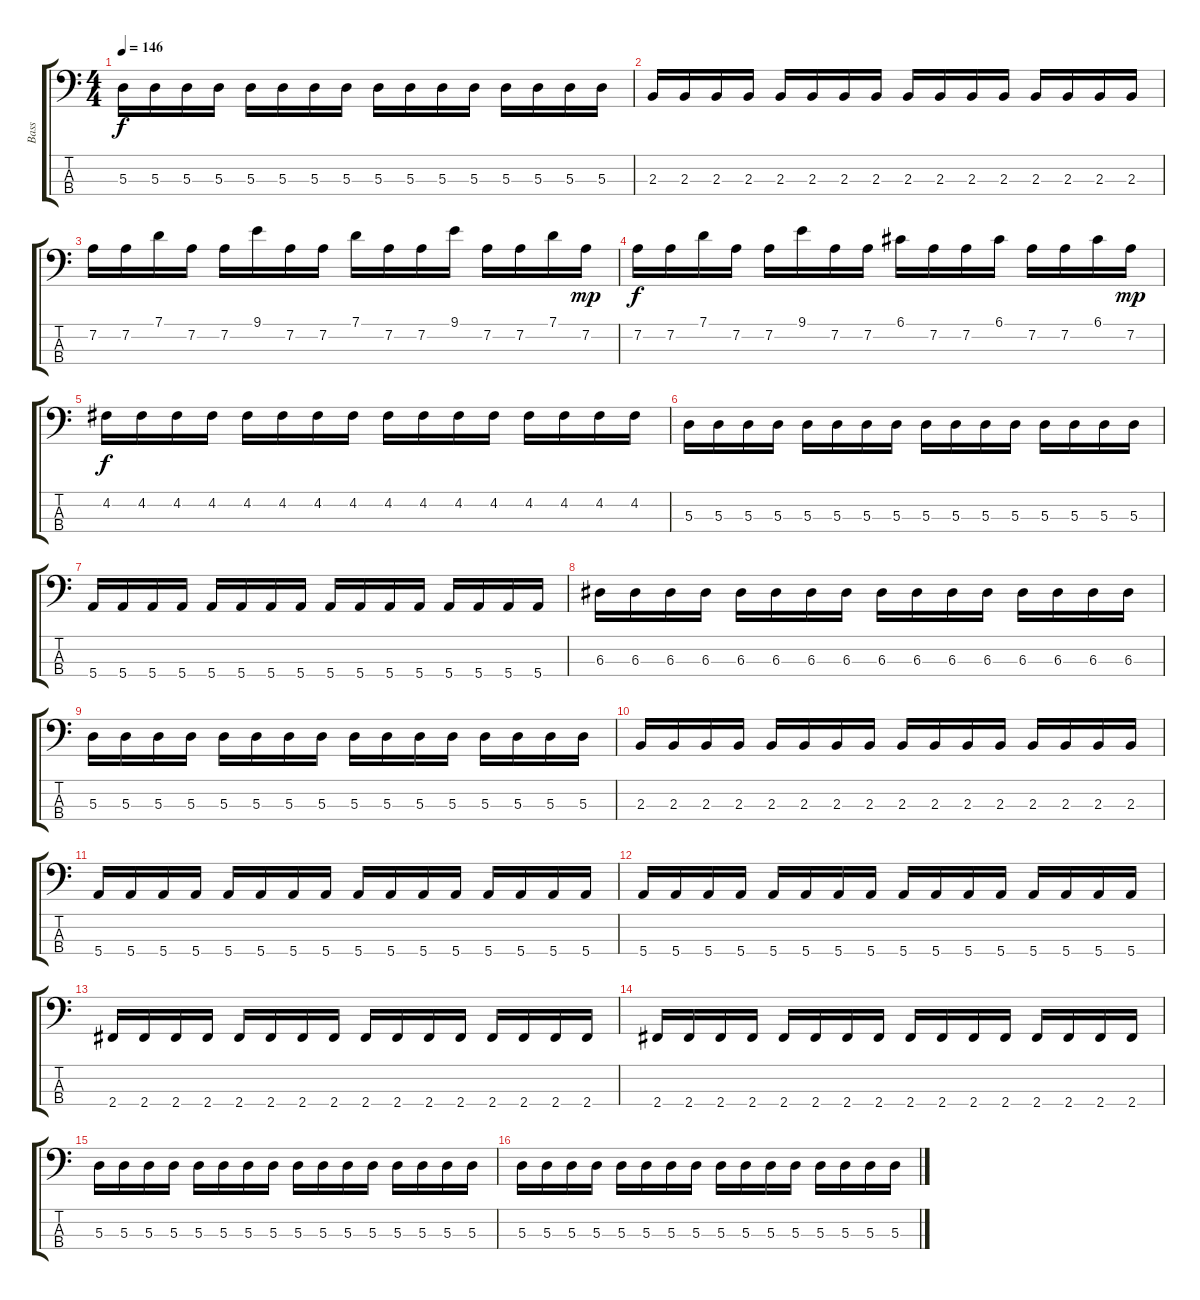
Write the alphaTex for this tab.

\track ("Bass" "Bass") {instrument electricbasspick}
\staff {score tabs}
\tuning (G2 D2 A1 E1) {hide}
\ts (4 4)
\tempo 146
\clef f4
\ks c
5.3.16{dy f} 5.3.16 5.3.16 5.3.16 5.3.16 5.3.16 5.3.16 5.3.16 5.3.16 5.3.16 5.3.16 5.3.16 5.3.16 5.3.16 5.3.16 5.3.16 |
2.3.16 2.3.16 2.3.16 2.3.16 2.3.16 2.3.16 2.3.16 2.3.16 2.3.16 2.3.16 2.3.16 2.3.16 2.3.16 2.3.16 2.3.16 2.3.16 |
7.2.16{volume 16} 7.2.16 7.1.16 7.2.16 7.2.16 9.1.16 7.2.16 7.2.16 7.1.16 7.2.16 7.2.16 9.1.16 7.2.16 7.2.16 7.1.16 7.2.16{dy mp} |
7.2.16{dy f} 7.2.16 7.1.16 7.2.16 7.2.16 9.1.16 7.2.16 7.2.16 6.1.16 7.2.16 7.2.16 6.1.16 7.2.16 7.2.16 6.1.16 7.2.16{dy mp} |
4.2.16{dy f volume 14} 4.2.16 4.2.16 4.2.16 4.2.16 4.2.16 4.2.16 4.2.16 4.2.16 4.2.16 4.2.16 4.2.16 4.2.16 4.2.16 4.2.16 4.2.16 |
5.3.16 5.3.16 5.3.16 5.3.16 5.3.16 5.3.16 5.3.16 5.3.16 5.3.16 5.3.16 5.3.16 5.3.16 5.3.16 5.3.16 5.3.16 5.3.16 |
5.4.16 5.4.16 5.4.16 5.4.16 5.4.16 5.4.16 5.4.16 5.4.16 5.4.16 5.4.16 5.4.16 5.4.16 5.4.16 5.4.16 5.4.16 5.4.16 |
6.3.16 6.3.16 6.3.16 6.3.16 6.3.16 6.3.16 6.3.16 6.3.16 6.3.16 6.3.16 6.3.16 6.3.16 6.3.16 6.3.16 6.3.16 6.3.16 |
5.3.16 5.3.16 5.3.16 5.3.16 5.3.16 5.3.16 5.3.16 5.3.16 5.3.16 5.3.16 5.3.16 5.3.16 5.3.16 5.3.16 5.3.16 5.3.16 |
2.3.16 2.3.16 2.3.16 2.3.16 2.3.16 2.3.16 2.3.16 2.3.16 2.3.16 2.3.16 2.3.16 2.3.16 2.3.16 2.3.16 2.3.16 2.3.16 |
5.4.16 5.4.16 5.4.16 5.4.16 5.4.16 5.4.16 5.4.16 5.4.16 5.4.16 5.4.16 5.4.16 5.4.16 5.4.16 5.4.16 5.4.16 5.4.16 |
5.4.16 5.4.16 5.4.16 5.4.16 5.4.16 5.4.16 5.4.16 5.4.16 5.4.16 5.4.16 5.4.16 5.4.16 5.4.16 5.4.16 5.4.16 5.4.16 |
2.4.16 2.4.16 2.4.16 2.4.16 2.4.16 2.4.16 2.4.16 2.4.16 2.4.16 2.4.16 2.4.16 2.4.16 2.4.16 2.4.16 2.4.16 2.4.16 |
2.4.16 2.4.16 2.4.16 2.4.16 2.4.16 2.4.16 2.4.16 2.4.16 2.4.16 2.4.16 2.4.16 2.4.16 2.4.16 2.4.16 2.4.16 2.4.16 |
5.3.16 5.3.16 5.3.16 5.3.16 5.3.16 5.3.16 5.3.16 5.3.16 5.3.16 5.3.16 5.3.16 5.3.16 5.3.16 5.3.16 5.3.16 5.3.16 |
5.3.16 5.3.16 5.3.16 5.3.16 5.3.16 5.3.16 5.3.16 5.3.16 5.3.16 5.3.16 5.3.16 5.3.16 5.3.16 5.3.16 5.3.16 5.3.16
